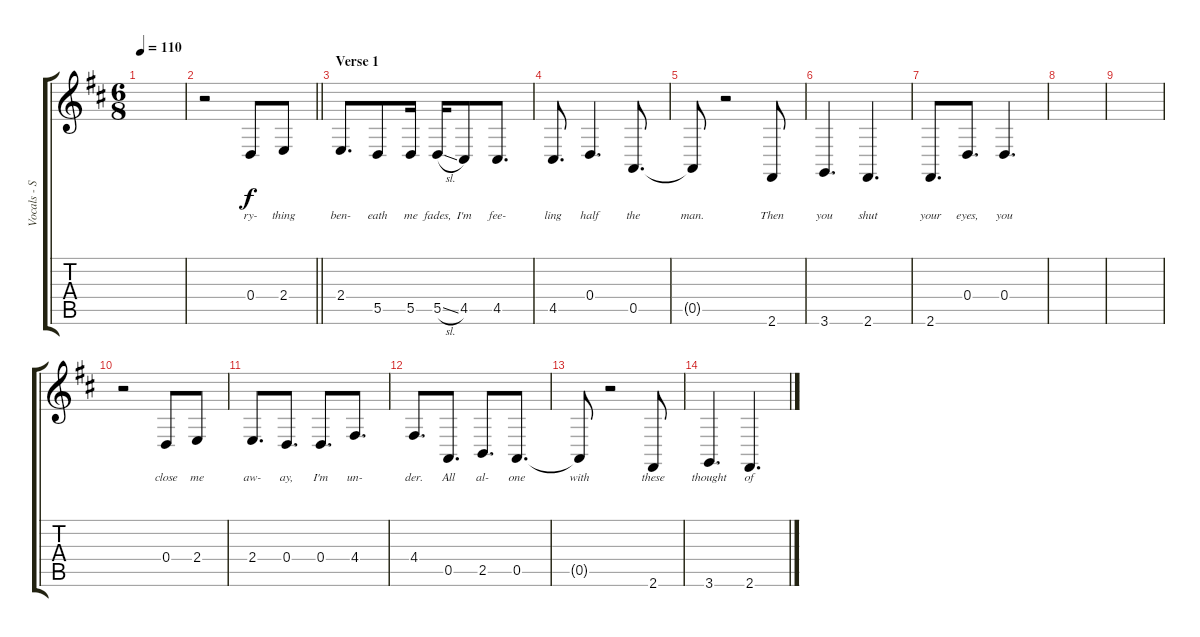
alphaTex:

\track ("Vocals - Simon Neil" "Vocals - S") {instrument altosax}
\staff {score tabs}
\tuning (E4 B3 G3 D3 A2 E2) {hide}
\ts (6 8)
\tempo 110
\clef g2
\ks d
|
\barLineRight lightlight
r.2 0.4.8{lyrics (0 "ry-") lyrics (1 "") lyrics (2 "") lyrics (3 "") lyrics (4 "")} 2.4.8{lyrics (0 "thing") lyrics (1 "") lyrics (2 "") lyrics (3 "") lyrics (4 "")} |
\section ("" "Verse 1")
2.4.8{d lyrics (0 "ben-") lyrics (1 "") lyrics (2 "") lyrics (3 "") lyrics (4 "")} 5.5.8{lyrics (0 "eath") lyrics (1 "") lyrics (2 "") lyrics (3 "") lyrics (4 "")} 5.5.16{lyrics (0 "me") lyrics (1 "") lyrics (2 "") lyrics (3 "") lyrics (4 "")} 5.5{sl}.16{lyrics (0 "fades,") lyrics (1 "") lyrics (2 "") lyrics (3 "") lyrics (4 "")} 4.5.8{lyrics (0 "I'm") lyrics (1 "") lyrics (2 "") lyrics (3 "") lyrics (4 "")} 4.5.8{d lyrics (0 "fee-") lyrics (1 "") lyrics (2 "") lyrics (3 "") lyrics (4 "")} |
4.5.8{d lyrics (0 "ling") lyrics (1 "") lyrics (2 "") lyrics (3 "") lyrics (4 "")} 0.4.4{d lyrics (0 "half") lyrics (1 "") lyrics (2 "") lyrics (3 "") lyrics (4 "")} 0.5.8{d lyrics (0 "the") lyrics (1 "") lyrics (2 "") lyrics (3 "") lyrics (4 "")} |
0.5{t}.8{lyrics (0 "man.") lyrics (1 "") lyrics (2 "") lyrics (3 "") lyrics (4 "")} r.2 2.6.8{lyrics (0 "Then") lyrics (1 "") lyrics (2 "") lyrics (3 "") lyrics (4 "")} |
3.6.4{d lyrics (0 "you") lyrics (1 "") lyrics (2 "") lyrics (3 "") lyrics (4 "")} 2.6.4{d lyrics (0 "shut") lyrics (1 "") lyrics (2 "") lyrics (3 "") lyrics (4 "")} |
2.6.8{d lyrics (0 "your") lyrics (1 "") lyrics (2 "") lyrics (3 "") lyrics (4 "")} 0.4.8{d lyrics (0 "eyes,") lyrics (1 "") lyrics (2 "") lyrics (3 "") lyrics (4 "")} 0.4.4{d lyrics (0 "you") lyrics (1 "") lyrics (2 "") lyrics (3 "") lyrics (4 "")} |
|
|
r.2 0.4.8{lyrics (0 "close") lyrics (1 "") lyrics (2 "") lyrics (3 "") lyrics (4 "")} 2.4.8{lyrics (0 "me") lyrics (1 "") lyrics (2 "") lyrics (3 "") lyrics (4 "")} |
2.4.8{d lyrics (0 "aw-") lyrics (1 "") lyrics (2 "") lyrics (3 "") lyrics (4 "")} 0.4.8{d lyrics (0 "ay,") lyrics (1 "") lyrics (2 "") lyrics (3 "") lyrics (4 "")} 0.4.8{d lyrics (0 "I'm") lyrics (1 "") lyrics (2 "") lyrics (3 "") lyrics (4 "")} 4.4.8{d lyrics (0 "un-") lyrics (1 "") lyrics (2 "") lyrics (3 "") lyrics (4 "")} |
4.4.8{d lyrics (0 "der.") lyrics (1 "") lyrics (2 "") lyrics (3 "") lyrics (4 "")} 0.5.8{d lyrics (0 "All") lyrics (1 "") lyrics (2 "") lyrics (3 "") lyrics (4 "")} 2.5.8{d lyrics (0 "al-") lyrics (1 "") lyrics (2 "") lyrics (3 "") lyrics (4 "")} 0.5.8{d lyrics (0 "one") lyrics (1 "") lyrics (2 "") lyrics (3 "") lyrics (4 "")} |
0.5{t}.8{lyrics (0 "with") lyrics (1 "") lyrics (2 "") lyrics (3 "") lyrics (4 "")} r.2 2.6.8{lyrics (0 "these") lyrics (1 "") lyrics (2 "") lyrics (3 "") lyrics (4 "")} |
3.6.4{d lyrics (0 "thought") lyrics (1 "") lyrics (2 "") lyrics (3 "") lyrics (4 "")} 2.6.4{d lyrics (0 "of") lyrics (1 "") lyrics (2 "") lyrics (3 "") lyrics (4 "")}
